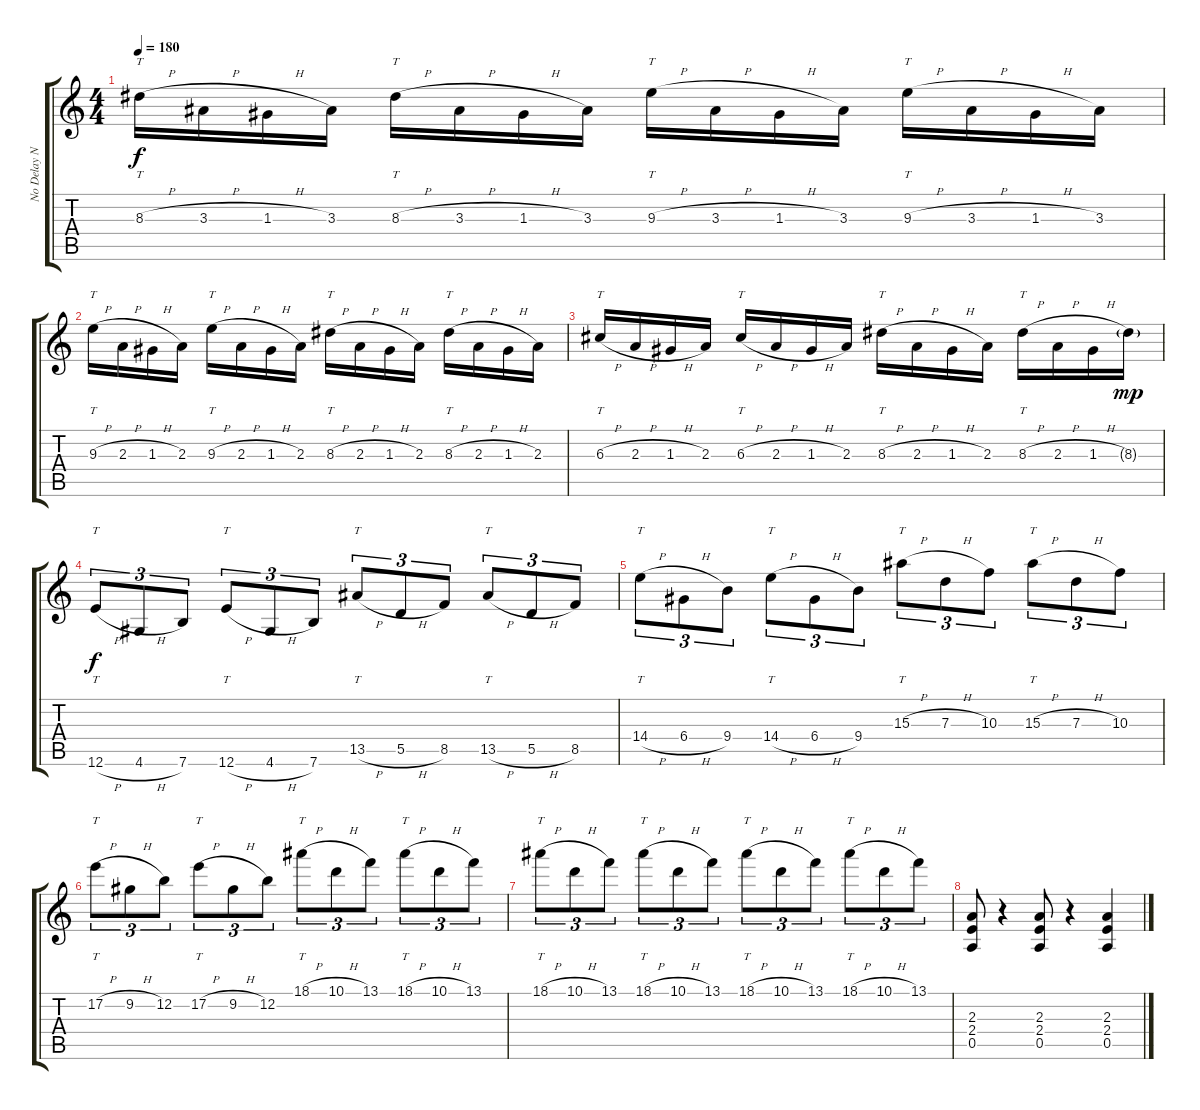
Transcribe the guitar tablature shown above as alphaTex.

\track ("No Delay Notes" "No Delay N") {instrument acousticguitarsteel}
\staff {score tabs}
\tuning (E4 B3 G3 D3 A2 E2) {hide}
\ts (4 4)
\tempo 180
\clef g2
\ks c
8.3{h}.16{tt dy f} 3.3{h}.16 1.3{h}.16 3.3.16 8.3{h}.16{tt} 3.3{h}.16 1.3{h}.16 3.3.16 9.3{h}.16{tt} 3.3{h}.16 1.3{h}.16 3.3.16 9.3{h}.16{tt} 3.3{h}.16 1.3{h}.16 3.3.16 |
9.3{h}.16{tt} 2.3{h}.16 1.3{h}.16 2.3.16 9.3{h}.16{tt} 2.3{h}.16 1.3{h}.16 2.3.16 8.3{h}.16{tt} 2.3{h}.16 1.3{h}.16 2.3.16 8.3{h}.16{tt} 2.3{h}.16 1.3{h}.16 2.3.16 |
6.3{h}.16{tt} 2.3{h}.16 1.3{h}.16 2.3.16 6.3{h}.16{tt} 2.3{h}.16 1.3{h}.16 2.3.16 8.3{h}.16{tt} 2.3{h}.16 1.3{h}.16 2.3.16 8.3{h}.16{tt} 2.3{h}.16 1.3{h}.16 8.3{g}.16{dy mp} |
12.6{h}.8{tt tu (3 2) dy f} 4.6{h}.8{tu (3 2)} 7.6.8{tu (3 2)} 12.6{h}.8{tt tu (3 2)} 4.6{h}.8{tu (3 2)} 7.6.8{tu (3 2)} 13.5{h}.8{tt tu (3 2)} 5.5{h}.8{tu (3 2)} 8.5.8{tu (3 2)} 13.5{h}.8{tt tu (3 2)} 5.5{h}.8{tu (3 2)} 8.5.8{tu (3 2)} |
14.4{h}.8{tt tu (3 2)} 6.4{h}.8{tu (3 2)} 9.4.8{tu (3 2)} 14.4{h}.8{tt tu (3 2)} 6.4{h}.8{tu (3 2)} 9.4.8{tu (3 2)} 15.3{h}.8{tt tu (3 2)} 7.3{h}.8{tu (3 2)} 10.3.8{tu (3 2)} 15.3{h}.8{tt tu (3 2)} 7.3{h}.8{tu (3 2)} 10.3.8{tu (3 2)} |
17.2{h}.8{tt tu (3 2)} 9.2{h}.8{tu (3 2)} 12.2.8{tu (3 2)} 17.2{h}.8{tt tu (3 2)} 9.2{h}.8{tu (3 2)} 12.2.8{tu (3 2)} 18.1{h}.8{tt tu (3 2)} 10.1{h}.8{tu (3 2)} 13.1.8{tu (3 2)} 18.1{h}.8{tt tu (3 2)} 10.1{h}.8{tu (3 2)} 13.1.8{tu (3 2)} |
18.1{h}.8{tt tu (3 2)} 10.1{h}.8{tu (3 2)} 13.1.8{tu (3 2)} 18.1{h}.8{tt tu (3 2)} 10.1{h}.8{tu (3 2)} 13.1.8{tu (3 2)} 18.1{h}.8{tt tu (3 2)} 10.1{h}.8{tu (3 2)} 13.1.8{tu (3 2)} 18.1{h}.8{tt tu (3 2)} 10.1{h}.8{tu (3 2)} 13.1.8{tu (3 2)} |
(2.3 2.4 0.5).8 r.4 (2.3 2.4 0.5).8 r.4 (2.3 2.4 0.5).4
